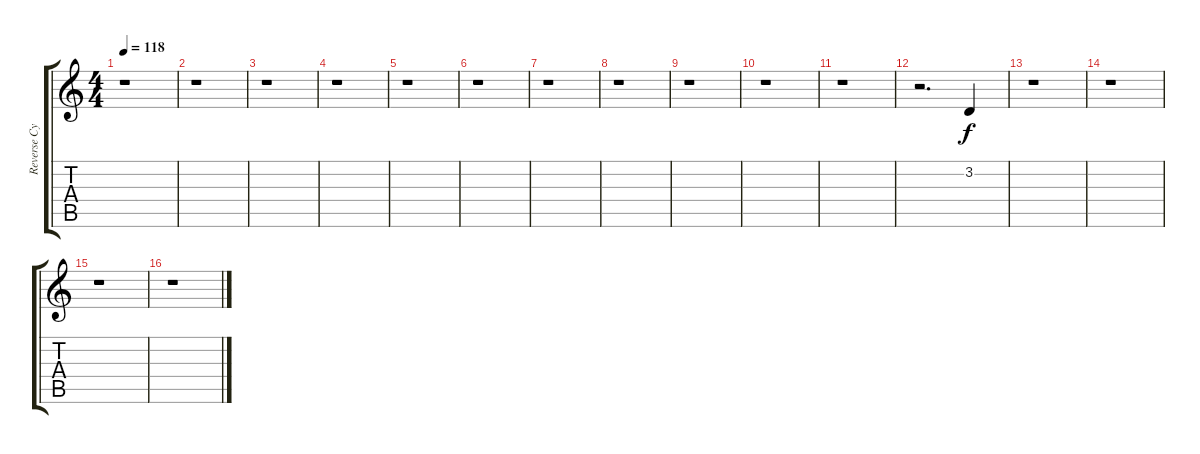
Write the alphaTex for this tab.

\track ("Reverse Cymbal" "Reverse Cy") {instrument reversecymbal}
\staff {score tabs}
\tuning (E4 B3 G3 D3 A2 E2) {hide}
\ts (4 4)
\tempo 118
\clef g2
\ks c
r.1{dy f} |
r.1 |
r.1 |
r.1 |
r.1 |
r.1 |
r.1 |
r.1 |
r.1 |
r.1 |
r.1 |
r.2{d} 3.2.4 |
r.1 |
r.1 |
r.1 |
r.1
